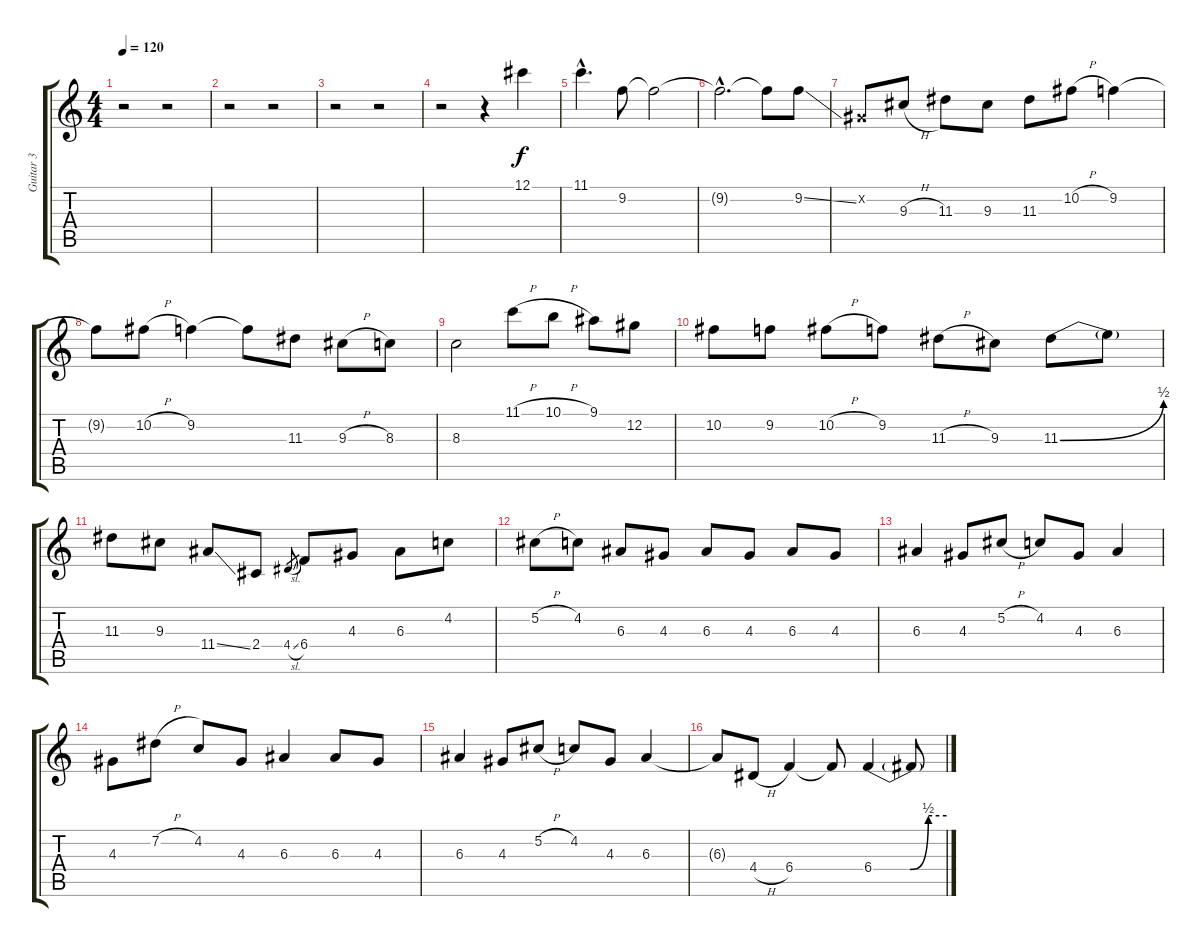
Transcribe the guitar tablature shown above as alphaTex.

\track ("Guitar 3" "Guitar 3") {instrument overdrivenguitar}
\staff {score tabs}
\tuning (Db4 Ab3 E3 B2 Gb2 Db2) {hide}
\ts (4 4)
\tempo 120
\clef g2
\ks c
r.2{dy f} r.2 |
r.2 r.2 |
r.2 r.2 |
r.2 r.4 12.1.4 |
11.1{hac}.4{d} 9.2.8 9.2{t}.2 |
9.2{hac t}.2{d} 9.2{t}.8 9.2{ss}.8 |
0.2{x}.8 9.3{h}.8 11.3.8 9.3.8 11.3.8 10.2{h}.8 9.2.4 |
9.2{t}.8 10.2{h}.8 9.2.4 9.2{t}.8 11.3.8 9.3{h}.8 8.3.8 |
8.3.2 11.1{h}.8 10.1{h}.8 9.1.8 12.2.8 |
10.2.8 9.2.8 10.2{h}.8 9.2.8 11.3{h}.8 9.3.8 11.3{be (bend 0 0 60 2)}.8 11.3{t}.8 |
11.3.8 9.3.8 11.4{ss}.8 2.4.8 4.4{sl}.8{gr} 6.4.8 4.3.8 6.3.8 4.2.8 |
5.2{h}.8 4.2.8 6.3.8 4.3.8 6.3.8 4.3.8 6.3.8 4.3.8 |
6.3.4 4.3.8 5.2{h}.8 4.2.8 4.3.8 6.3.4 |
4.3.8 7.2{h}.8 4.2.8 4.3.8 6.3.4 6.3.8 4.3.8 |
6.3.4 4.3.8 5.2{h}.8 4.2.8 4.3.8 6.3.4 |
6.3{t}.8 4.4{h}.8 6.4.4 6.4{t}.8 6.4{be (custom 0 0 20 0 30 0 45 2 60 2)}.4 6.4{t}.8
